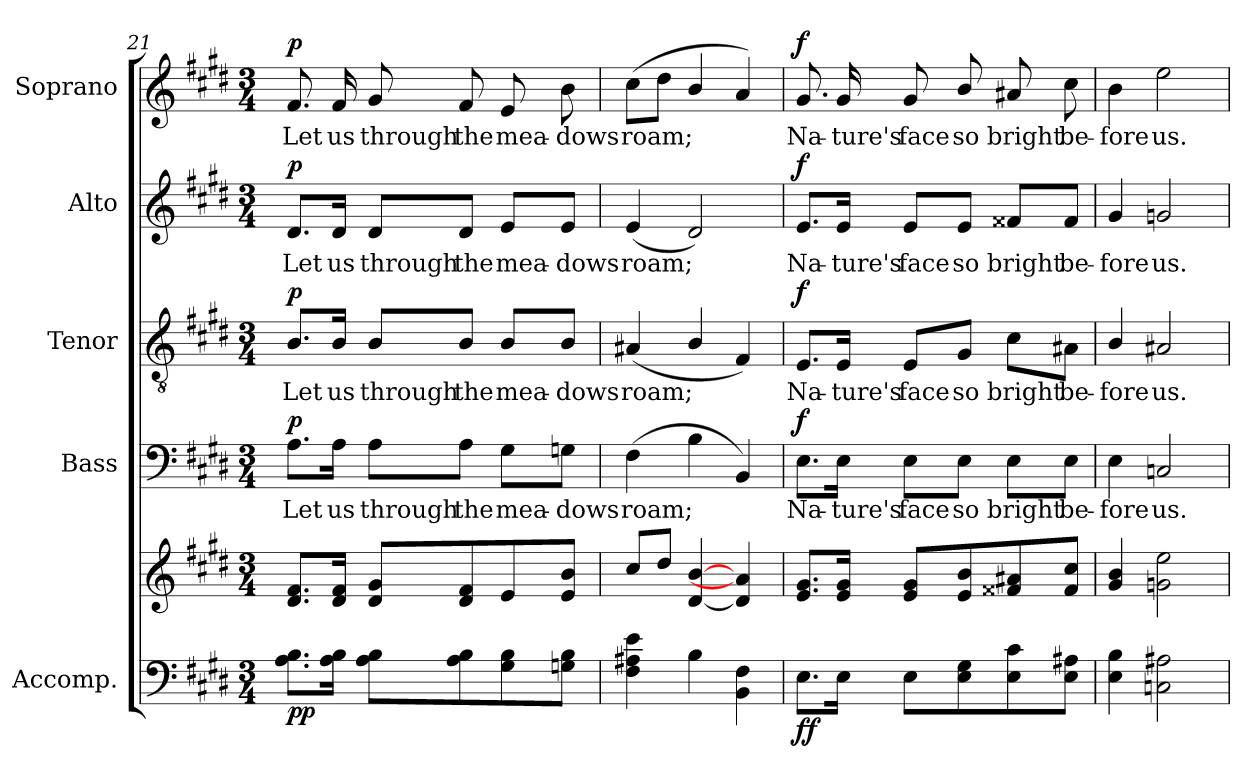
**kern	**kern	**dynam	**kern	**text	**dynam	**kern	**text	**dynam	**kern	**text	**dynam	**kern	**text	**dynam
*part5	*part5	*part5	*part4	*part4	*part4	*part3	*part3	*part3	*part2	*part2	*part2	*part1	*part1	*part1
*staff6	*staff5	*staff5/6	*staff4	*staff4	*staff4	*staff3	*staff3	*staff3	*staff2	*staff2	*staff2	*staff1	*staff1	*staff1
*I"Accomp.	*	*	*I"Bass	*	*	*I"Tenor	*	*	*I"Alto	*	*	*I"Soprano	*	*
*	*	*	*I'B	*	*	*I'T	*	*	*I'A	*	*	*I'S	*	*
!!LO:LB:g=z
*clefF4	*clefG2	*	*clefF4	*	*	*clefGv2	*	*	*clefG2	*	*	*clefG2	*	*
*k[f#c#g#d#]	*k[f#c#g#d#]	*	*k[f#c#g#d#]	*	*	*k[f#c#g#d#]	*	*	*k[f#c#g#d#]	*	*	*k[f#c#g#d#]	*	*
*E:	*E:	*	*E:	*	*	*E:	*	*	*E:	*	*	*E:	*	*
*M3/4	*M3/4	*	*M3/4	*	*	*M3/4	*	*	*M3/4	*	*	*M3/4	*	*
=21	=21	=21	=21	=21	=21	=21	=21	=21	=21	=21	=21	=21	=21	=21
!	!	!LO:DY:b=2	!	!LO:LY:b	!	!	!LO:LY:b	!	!	!LO:LY:b	!	!	!LO:LY:b	!
!	!	!LO:DY:n=1:b	!	!	!LO:DY:b	!	!	!LO:DY:b	!	!	!LO:DY:b	!	!	!LO:DY:b
8.A 8.BL	8.d# 8.f#L	p p	8.A\L	Let	p	8.B/L	Let	p	8.d#/L	Let	p	8.f#	Let	p
!	!	!	!	!LO:LY:b	!	!	!LO:LY:b	!	!	!LO:LY:b	!	!	!LO:LY:b	!
16A 16BJ	16d# 16f#J	.	16A\Jk	us	.	16B/Jk	us	.	16d#/Jk	us	.	16f#	us	.
!	!	!	!	!LO:LY:b	!	!	!LO:LY:b	!	!	!LO:LY:b	!	!	!LO:LY:b	!
8A 8BL	8d# 8g#L	.	8A\L	through	.	8B/L	through	.	8d#/L	through	.	8g#	through	.
!	!	!	!	!LO:LY:b	!	!	!LO:LY:b	!	!	!LO:LY:b	!	!	!LO:LY:b	!
8A 8B	8d# 8f#	.	8A\J	the	.	8B/J	the	.	8d#/J	the	.	8f#	the	.
!	!	!	!	!LO:LY:b	!	!	!LO:LY:b	!	!	!LO:LY:b	!	!	!LO:LY:b	!
8G# 8B	8e	.	8G#\L	mea-	.	8B/L	mea-	.	8e/L	mea-	.	8e	mea-	.
!	!	!	!	!LO:LY:b	!	!	!LO:LY:b	!	!	!LO:LY:b	!	!	!LO:LY:b	!
8Gn 8BJ	8e 8bJ	.	8Gn\J	-dows	.	8B/J	-dows	.	8e/J	-dows	.	8b	-dows	.
=22	=22	=22	=22	=22	=22	=22	=22	=22	=22	=22	=22	=22	=22	=22
!	!	!	!	!LO:LY:b	!	!	!LO:LY:b	!	!	!LO:LY:b	!	!	!LO:LY:b	!
4F# 4A#X 4e	8cc#\L	.	(<4F#	roam;	.	(<4A#X	roam;	.	(<4e	roam;	.	(<8cc#L	roam;	.
.	8dd#/J	.	.	.	.	.	.	.	.	.	.	8dd#J	.	.
4B	[4d#/ [4b/	.	4B	.	.	4B/	.	.	2d#)	.	.	4b/	.	.
4BB 4F#	4d#] 4an]	.	4BB)	.	.	4F#)	.	.	.	.	.	4a)	.	.
=23	=23	=23	=23	=23	=23	=23	=23	=23	=23	=23	=23	=23	=23	=23
!	!	!LO:DY:b=2	!	!LO:LY:b	!	!	!LO:LY:b	!	!	!LO:LY:b	!	!	!LO:LY:b	!
!	!	!LO:DY:n=1:b	!	!	!LO:DY:b	!	!	!LO:DY:b	!	!	!LO:DY:b	!	!	!LO:DY:b
8.EL	8.e 8.g#L	f f	8.E\L	Na-	f	8.E/L	Na-	f	8.e/L	Na-	f	8.g#	Na-	f
!	!	!	!	!LO:LY:b	!	!	!LO:LY:b	!	!	!LO:LY:b	!	!	!LO:LY:b	!
16EJ	16e 16g#J	.	16E\Jk	-ture's	.	16E/Jk	-ture's	.	16e/Jk	-ture's	.	16g#	-ture's	.
!	!	!	!	!LO:LY:b	!	!	!LO:LY:b	!	!	!LO:LY:b	!	!	!LO:LY:b	!
8EL	8e 8g#L	.	8E\L	face	.	8E/L	face	.	8e/L	face	.	8g#	face	.
!	!	!	!	!LO:LY:b	!	!	!LO:LY:b	!	!	!LO:LY:b	!	!	!LO:LY:b	!
8E 8G#	8e 8b	.	8E\J	so	.	8G#/J	so	.	8e/J	so	.	8b/	so	.
!	!	!	!	!LO:LY:b	!	!	!LO:LY:b	!	!	!LO:LY:b	!	!	!LO:LY:b	!
8E 8c#	8f##X 8a#X	.	8E\L	bright	.	8c#\L	bright	.	8f##X/L	bright	.	8a#X	bright	.
!	!	!	!	!LO:LY:b	!	!	!LO:LY:b	!	!	!LO:LY:b	!	!	!LO:LY:b	!
8E 8A#XJ	8f## 8cc#J	.	8E\J	be-	.	8A#X\J	be-	.	8f##/J	be-	.	8cc#	be-	.
=24	=24	=24	=24	=24	=24	=24	=24	=24	=24	=24	=24	=24	=24	=24
!	!	!	!	!LO:LY:b	!	!	!LO:LY:b	!	!	!LO:LY:b	!	!	!LO:LY:b	!
4E 4B	4g# 4b	.	4E	-fore	.	4B/	-fore	.	4g#	-fore	.	4b	-fore	.
!	!	!	!	!LO:LY:b	!	!	!LO:LY:b	!	!	!LO:LY:b	!	!	!LO:LY:b	!
2Cn 2A#X	2gn\ 2ee\	.	2Cn	us.	.	2A#X	us.	.	2gn	us.	.	2ee	us.	.
=	=	=	=	=	=	=	=	=	=	=	=	=	=	=
*-	*-	*-	*-	*-	*-	*-	*-	*-	*-	*-	*-	*-	*-	*-
